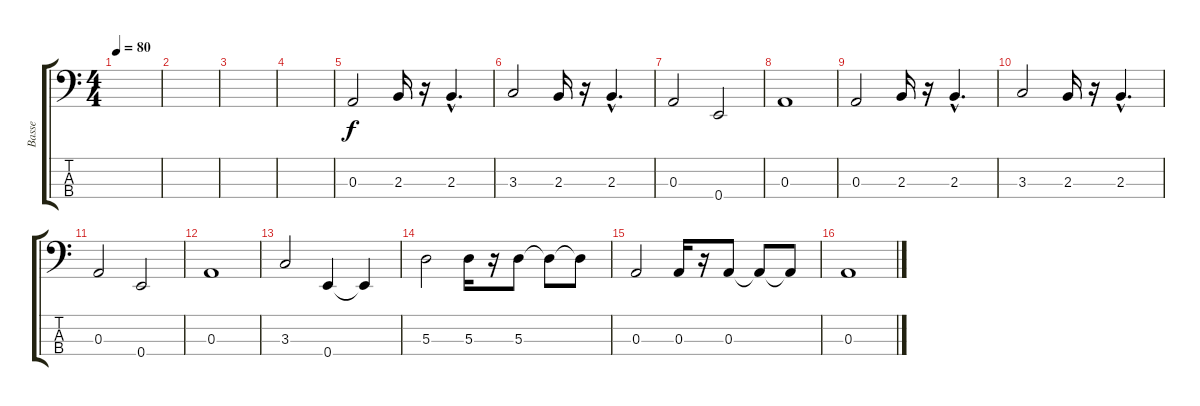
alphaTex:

\track ("Basse" "Basse") {instrument electricbassfinger}
\staff {score tabs}
\tuning (G2 D2 A1 E1) {hide}
\ts (4 4)
\tempo 80
\clef f4
\ks c
|
|
|
|
0.3.2 2.3.16 r.16 2.3{hac}.4{d} |
3.3.2 2.3.16 r.16 2.3{hac}.4{d} |
0.3.2 0.4.2 |
0.3.1 |
0.3.2 2.3.16 r.16 2.3{hac}.4{d} |
3.3.2 2.3.16 r.16 2.3{hac}.4{d} |
0.3.2 0.4.2 |
0.3.1 |
3.3.2 0.4.4 0.4{t}.4 |
5.3.2 5.3.16 r.16 5.3.8 5.3{t}.8 5.3{t}.8 |
0.3.2 0.3.16 r.16 0.3.8 0.3{t}.8 0.3{t}.8 |
0.3.1
